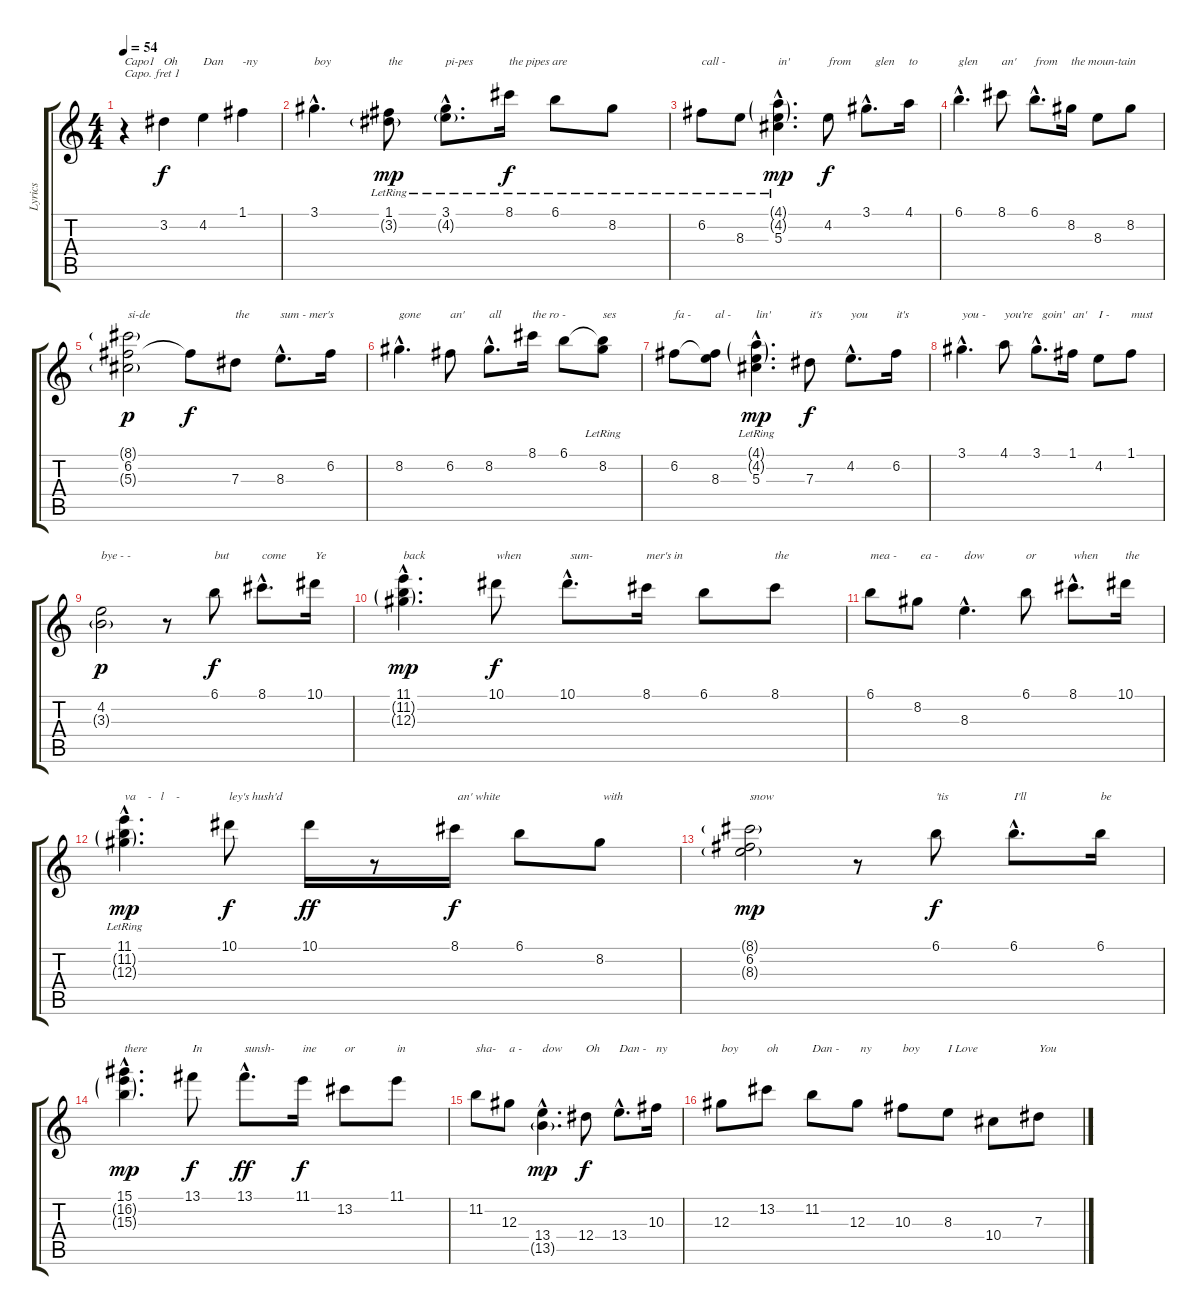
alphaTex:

\track ("Lyrics  " "Lyrics  ") {instrument acousticguitarsteel}
\staff {score tabs}
\capo 1
\tuning (E4 B3 G3 D3 A2 E2) {hide}
\ts (4 4)
\tempo 54
\clef g2
\ks c
r.4{txt "Capo1" dy f instrument acousticguitarsteel} 3.2.4{txt "Oh"} 4.2.4{txt "Dan"} 1.1.4{txt "-ny"} |
3.1{hac}.4{d txt "boy"} (1.1{lr} 3.2{g}).8{txt "the" dy mp} (3.1{hac lr} 4.2{g hac}).8{d txt "pi-pes"} 8.1{lr}.16{txt "the pipes are" dy f} 6.1{lr}.8 8.2{lr}.8 |
6.2{lr}.8{txt "call -"} 8.3{lr}.8 (4.1{g hac} 4.2{g hac} 5.3{hac lr}).4{d txt "in'" dy mp} 4.2.8{txt "from " dy f} 3.1{hac}.8{d txt "   glen"} 4.1.16{txt "to"} |
6.1{hac}.4{d txt "glen"} 8.1.8{txt "an'"} 6.1{hac}.8{d txt "from"} 8.2.16{txt "the moun-tain"} 8.3.8 8.2.8 |
(8.1{g} 6.2 5.3{g}).2{txt "si-de" dy p} 6.2{t}.8{dy f} 7.3.8{txt "the"} 8.3{hac}.8{d txt "sum - mer's"} 6.2.16 |
8.2{hac}.4{d txt "gone"} 6.2.8{txt "an'"} 8.2{hac}.8{d txt "all"} 8.1.16{txt "the ro -"} 6.1.8 (6.1{t} 8.2{lr}).8{txt "ses"} |
6.2.8{txt "fa -"} (6.2{t} 8.3).8{txt "al -"} (4.1{g hac} 4.2{g hac} 5.3{hac lr}).4{d txt "lin'" dy mp} 7.3.8{txt "it's" dy f} 4.2{hac}.8{d txt "you"} 6.2.16{txt "it's"} |
3.1{hac}.4{d txt "you -"} 4.1.8{txt "you're"} 3.1{hac}.8{d txt "  goin'"} 1.1.16{txt "an'"} 4.2.8{txt "I -"} 1.1.8{txt "must"} |
(4.2 3.3{g}).2{txt "bye - -" dy p} r.8 6.1.8{txt "but" dy f} 8.1{hac}.8{d txt "come"} 10.1.16{txt "Ye"} |
(11.1{hac} 11.2{g hac} 12.3{g hac}).4{d txt "back" dy mp} 10.1.8{txt "when" dy f} 10.1{hac}.8{d txt " sum-"} 8.1.16{txt "mer's in"} 6.1.8 8.1.8{txt "the"} |
6.1.8{txt "mea -"} 8.2.8{txt " ea -"} 8.3{hac}.4{d txt "dow"} 6.1.8{txt "or"} 8.1{hac}.8{d txt "when"} 10.1.16{txt "the"} |
(11.1{hac lr} 11.2{g hac} 12.3{g hac}).4{d txt "va    -   l    -  " dy mp} 10.1.8{txt "ley's hush'd" dy f} 10.1.16{dy ff} r.8 8.1.16{txt " an' white" dy f} 6.1.8 8.2.8{txt " with"} |
(8.1{g} 6.2 8.3{g}).2{txt "snow" dy mp} r.8 6.1.8{txt "'tis" dy f} 6.1{hac}.8{d txt "I'll"} 6.1.16{txt "be"} |
(15.1{hac} 16.2{g hac} 15.3{g hac}).4{d txt "there" dy mp} 13.1.8{txt "In" dy f} 13.1{hac}.8{d txt "sunsh-" dy ff} 11.1.16{txt "ine" dy f} 13.2.8{txt "or"} 11.1.8{txt "in"} |
11.2.8{txt "sha-"} 12.3.8{txt "a -"} (13.4{hac} 13.5{g hac}).4{d txt "dow" dy mp} 12.4.8{txt "Oh" dy f} 13.4{hac}.8{d txt "Dan -"} 10.3.16{txt "ny"} |
12.3.8{txt "boy"} 13.2.8{txt "oh"} 11.2.8{txt "Dan -"} 12.3.8{txt " ny"} 10.3.8{txt "boy"} 8.3.8{txt "I Love"} 10.4.8 7.3.8{txt "You"}
